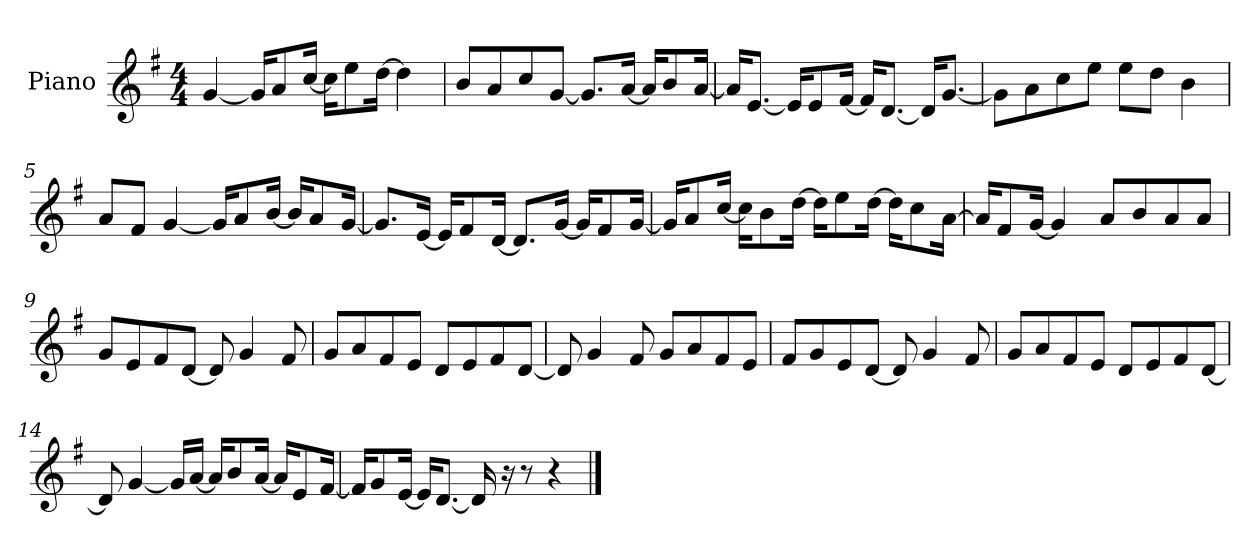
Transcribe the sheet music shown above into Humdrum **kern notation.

**kern
*part1
*staff1
*I"Piano
*I'P-no
*clefG2
*k[f#]
*M4/4
*MM90
=1
[4g/
16g/KL]
8a/
[16cc/Jk
16cc\KL]
8ee\
[16dd\Jk
4dd\]
=2
8b/L
8a/
8cc/
[8g/J
8.g/L]
[16a/Jk
16a/KL]
8b/
[16a/Jk
=3
16a/KL]
[8.e/J
16e/KL]
8e/
[16f#/Jk
16f#/KL]
[8.d/J
16d/KL]
[8.g/J
=4
8g\L]
8a\
8cc\
8ee\J
8ee\L
8dd\J
4b\
!!LO:LB:g=z
=5
8a/L
8f#/J
[4g/
16g/KL]
8a/
[16b/Jk
16b/KL]
8a/
[16g/Jk
=6
8.g/L]
[16e/Jk
16e/KL]
8f#/
[16d/Jk
8.d/L]
[16g/Jk
16g/KL]
8f#/
[16g/Jk
=7
16g/KL]
8a/
[16cc/Jk
16cc\KL]
8b\
[16dd\Jk
16dd\KL]
8ee\
[16dd\Jk
16dd\KL]
8cc\
[16a\Jk
=8
16a/KL]
8f#/
[16g/Jk
4g/]
8a/L
8b/
8a/
8a/J
!!LO:LB:g=z
=9
8g/L
8e/
8f#/
[8d/J
8d/]
4g/
8f#/
=10
8g/L
8a/
8f#/
8e/J
8d/L
8e/
8f#/
[8d/J
=11
8d/]
4g/
8f#/
8g/L
8a/
8f#/
8e/J
=12
8f#/L
8g/
8e/
[8d/J
8d/]
4g/
8f#/
=13
8g/L
8a/
8f#/
8e/J
8d/L
8e/
8f#/
[8d/J
!!LO:LB:g=z
=14
8d/]
[4g/
16g/LL]
[16a/JJ
16a/KL]
8b/
[16a/Jk
16a/KL]
8e/
[16f#/Jk
=15
16f#/KL]
8g/
[16e/Jk
16e/KL]
[8.d/J
16d/]
16r
8r
4r
==
*-
